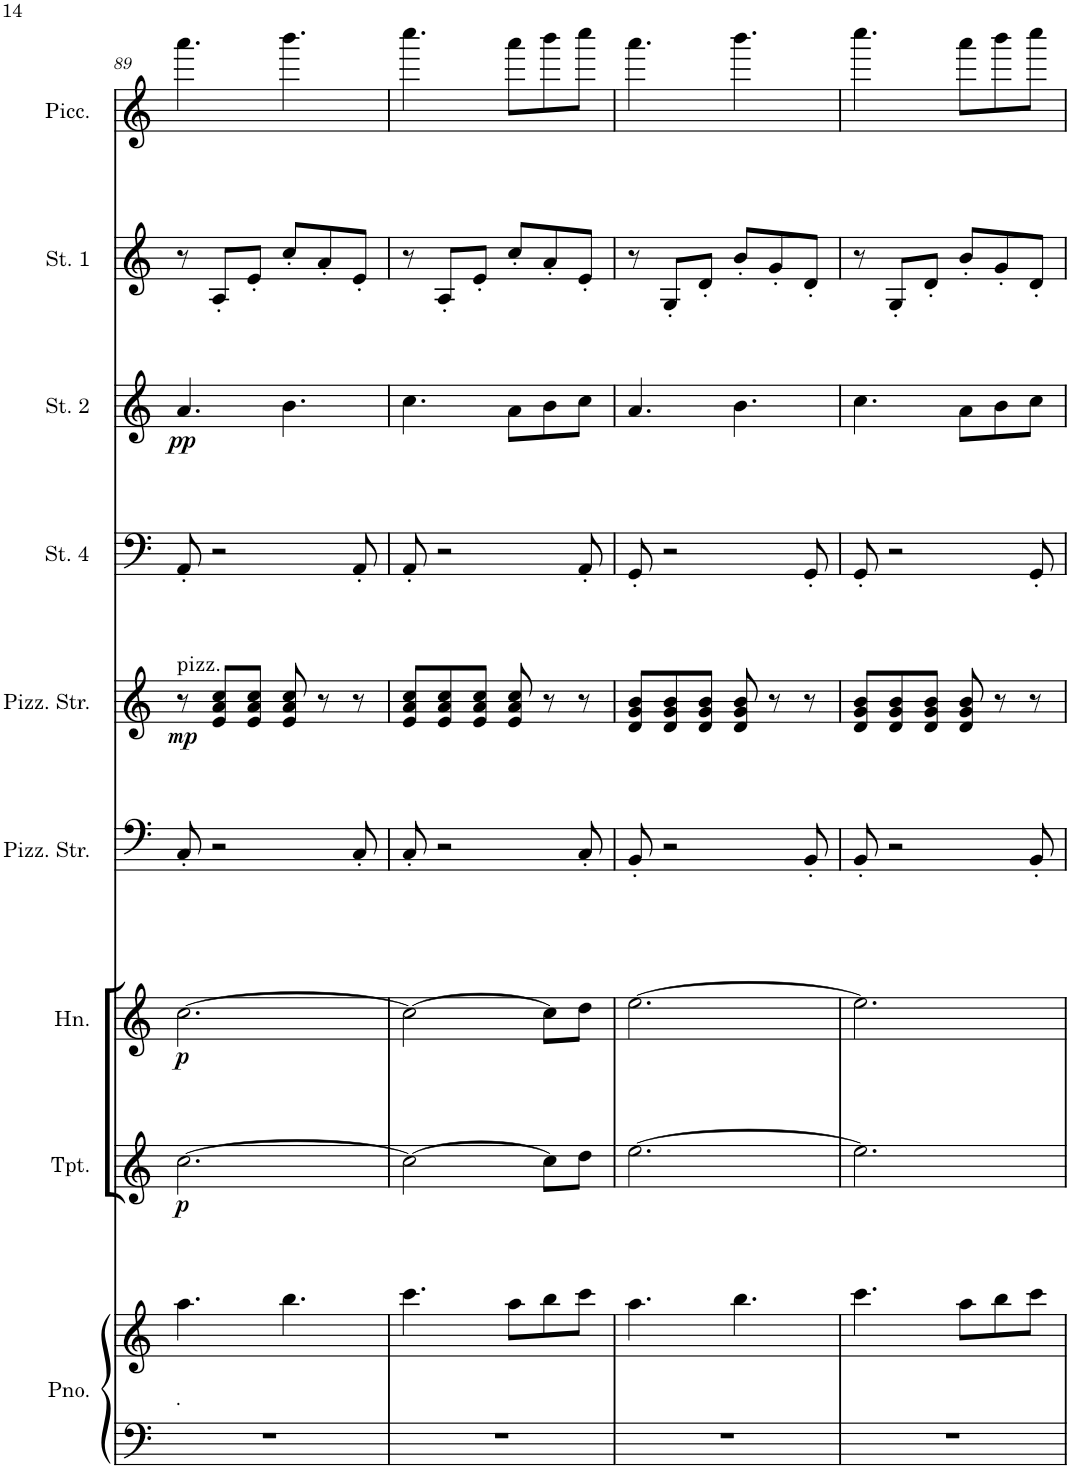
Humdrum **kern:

**kern	**kern	**dynam	**kern	**dynam	**kern	**kern	**dynam	**kern	**kern	**dynam	**kern	**kern
*part9	*part8	*part8	*part7	*part7	*part6	*part5	*part5	*part4	*part3	*part3	*part2	*part1
*staff9	*staff8	*staff8	*staff7	*staff7	*staff6	*staff5	*staff5	*staff4	*staff3	*staff3	*staff2	*staff1
*I"Piano	*I"Trumpet	*	*I"Horn	*	*I"Pizzicato Strings	*I"Pizzicato Strings	*	*I"Strings 4	*I"Strings 2	*	*I"Strings 1	*I"Piccolo
*I'Pno.	*I'Tpt.	*	*I'Hn.	*	*I'Pizz. Str.	*I'Pizz. Str.	*	*I'St. 4	*I'St. 2	*	*I'St. 1	*I'Picc.
!!LO:PB:g=z
*clefG2	*clefG2	*	*clefG2	*	*clefF5	*clefG2	*	*clefF4	*clefG2	*	*clefG2	*clefG2
*	*Trd1c2	*	*Trd7c12	*	*	*	*	*	*	*	*	*Trd-7c-12
*k[]	*k[]	*	*k[]	*	*k[]	*k[]	*	*k[]	*k[]	*	*k[]	*k[]
*M6/8	*M6/8	*	*M6/8	*	*M6/8	*M6/8	*	*M6/8	*M6/8	*	*M6/8	*M6/8
=89	=89	=89	=89	=89	=89	=89	=89	=89	=89	=89	=89	=89
!	!	!	!	!	!	!LO:TX:a:t=pizz.	!	!	!	!	!	!
!	!	!LO:DY:b	!	!LO:DY:b	!	!	!LO:DY:b	!	!	!LO:DY:b	!	!
4.aa\	[2.cc\	p	[2.cc\	p	8AA'/	8r	mp	8AA'/	4.a/	pp	8r	4.aaa\
.	.	.	.	.	2r	8e/ 8a/ 8cc/L	.	2r	.	.	8A'/L	.
.	.	.	.	.	.	8e/ 8a/ 8cc/J	.	.	.	.	8e'/J	.
4.bb\	.	.	.	.	.	8e/ 8a/ 8cc/	.	.	4.b\	.	8cc'/L	4.bbb\
.	.	.	.	.	.	8r	.	.	.	.	8a'/	.
.	.	.	.	.	8AA'/	8r	.	8AA'/	.	.	8e'/J	.
=90	=90	=90	=90	=90	=90	=90	=90	=90	=90	=90	=90	=90
4.ccc\	2cc\_	.	2cc\_	.	8AA'/	8e/ 8a/ 8cc/L	.	8AA'/	4.cc\	.	8r	4.cccc\
.	.	.	.	.	2r	8e/ 8a/ 8cc/	.	2r	.	.	8A'/L	.
.	.	.	.	.	.	8e/ 8a/ 8cc/J	.	.	.	.	8e'/J	.
8aa\L	.	.	.	.	.	8e/ 8a/ 8cc/	.	.	8a\L	.	8cc'/L	8aaa\L
8bb\	8cc\L]	.	8cc\L]	.	.	8r	.	.	8b\	.	8a'/	8bbb\
8ccc\J	8dd\J	.	8dd\J	.	8AA'/	8r	.	8AA'/	8cc\J	.	8e'/J	8cccc\J
=91	=91	=91	=91	=91	=91	=91	=91	=91	=91	=91	=91	=91
4.aa\	[2.ee\	.	[2.ee\	.	8GG'/	8d/ 8g/ 8b/L	.	8GG'/	4.a/	.	8r	4.aaa\
.	.	.	.	.	2r	8d/ 8g/ 8b/	.	2r	.	.	8G'/L	.
.	.	.	.	.	.	8d/ 8g/ 8b/J	.	.	.	.	8d'/J	.
4.bb\	.	.	.	.	.	8d/ 8g/ 8b/	.	.	4.b\	.	8b'/L	4.bbb\
.	.	.	.	.	.	8r	.	.	.	.	8g'/	.
.	.	.	.	.	8GG'/	8r	.	8GG'/	.	.	8d'/J	.
=92	=92	=92	=92	=92	=92	=92	=92	=92	=92	=92	=92	=92
4.ccc\	2.ee\]	.	2.ee\]	.	8GG'/	8d/ 8g/ 8b/L	.	8GG'/	4.cc\	.	8r	4.cccc\
.	.	.	.	.	2r	8d/ 8g/ 8b/	.	2r	.	.	8G'/L	.
.	.	.	.	.	.	8d/ 8g/ 8b/J	.	.	.	.	8d'/J	.
8aa\L	.	.	.	.	.	8d/ 8g/ 8b/	.	.	8a\L	.	8b'/L	8aaa\L
8bb\	.	.	.	.	.	8r	.	.	8b\	.	8g'/	8bbb\
8ccc\J	.	.	.	.	8GG'/	8r	.	8GG'/	8cc\J	.	8d'/J	8cccc\J
=	=	=	=	=	=	=	=	=	=	=	=	=
*-	*-	*-	*-	*-	*-	*-	*-	*-	*-	*-	*-	*-
